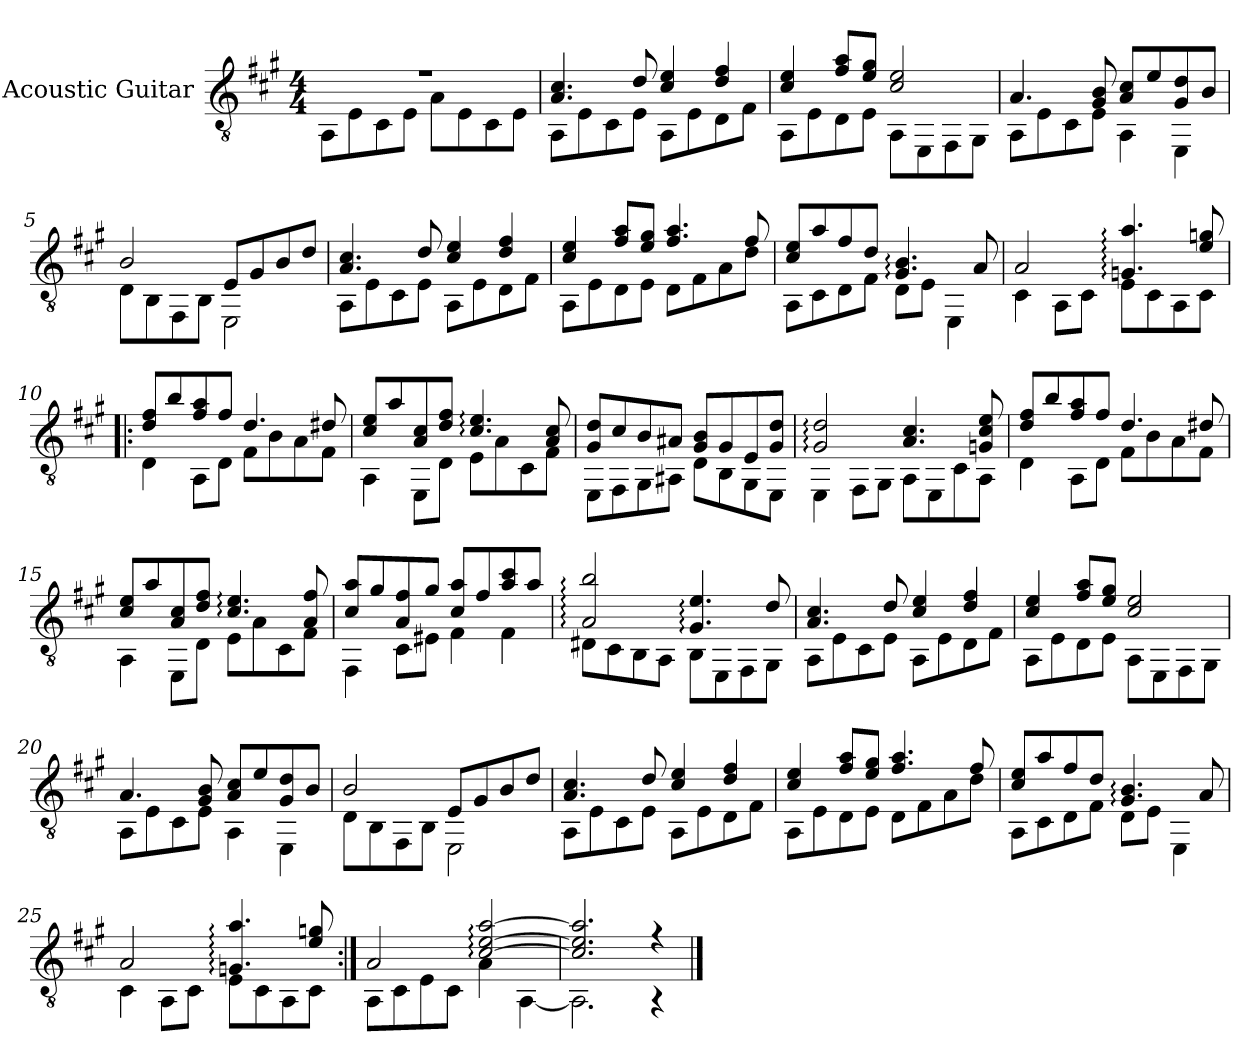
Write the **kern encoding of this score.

**kern
*part1
*staff1
*I"Acoustic Guitar
*I'Ac Gtr
*clefGv2
*k[f#c#g#]
*A:
*M4/4
*MM104
=1
*^
1r	8AA\L
.	8E\
.	8C#\
.	8E\J
.	8A\L
.	8E\
.	8C#\
.	8E\J
=2	=2
4.A/ 4.c#/	8AA\L
.	8E\
.	8C#\
8d/	8E\J
4c#/ 4e/	8AA\L
.	8E\
4d/ 4f#/	8D\
.	8F#\J
=3	=3
4c#/ 4e/	8AA\L
.	8E\
8f#/ 8a/L	8D\
8e/ 8g#/J	8E\J
2c#/ 2e/	8AA\L
.	8EE\
.	8FF#\
.	8GG#\J
!!LO:LB:g=z	!!
=4	=4
4.A/	8AA\L
.	8E\
.	8C#\
8G#/ 8B/	8E\J
8A/ 8c#/L	4AA\
8e/	.
8G#/ 8d/	4EE\
8B/J	.
=5	=5
2B/	8D\L
.	8BB\
.	8FF#\
.	8BB\J
8E/L	2EE\
8G#/	.
8B/	.
8d/J	.
=6	=6
4.A/ 4.c#/	8AA\L
.	8E\
.	8C#\
8d/	8E\J
4c#/ 4e/	8AA\L
.	8E\
4d/ 4f#/	8D\
.	8F#\J
!!LO:LB:g=z	!!
=7	=7
4c#/ 4e/	8AA\L
.	8E\
8f#/ 8a/L	8D\
8e/ 8g#/J	8E\J
4.f#/ 4.a/	8D\L
.	8F#\
.	8A\
8f#/	8d\J
=8	=8
8c#/ 8e/L	8AA\L
8a/	8C#\
8f#/	8D\
8d/J	8F#\J
4.G#/: 4.B/:	8D\L
.	8E\J
.	4EE\
8A/	.
=9	=9
2A/	4C#\
.	8AA\L
.	8C#\J
4.Gn/: 4.a/:	8E\L
.	8C#\
.	8AA\
8e/ 8gn/	8C#\J
!!LO:LB:g=z	!!
=10!|:	=10!|:
8d/ 8f#/L	4D\
8b/	.
8f#/ 8a/	8AA\L
8f#/J	8D\J
4.d:/	8F#\L
.	8B\
.	8A\
8d#X/	8F#\J
=11	=11
8c#/ 8e/L	4AA\
8a/	.
8A/ 8c#/	8EE\L
8d/ 8f#/J	8D\J
4.c#/: 4.e/:	8E\L
.	8A\
.	8C#\
8A/ 8c#/	8F#\J
!!LO:LB:g=z	!!
=12	=12
8G#/ 8d/L	8EE\L
8c#/	8FF#\
8B/	8GG#\
8A#X/J	8AA#X\J
8G#/ 8B/L	8D\L
8G#/	8BB\
8E/	8GG#\
8G#/ 8d/J	8EE\J
=13	=13
2G#/: 2d/:	4EE\
.	8FF#\L
.	8GG#\J
4.A/ 4.c#/	8AA\L
.	8EE\
.	8C#\
8Gn/ 8c#/ 8e/	8AA\J
!!LO:LB:g=z	!!
=14	=14
8d/ 8f#/L	4D\
8b/	.
8f#/ 8a/	8AA\L
8f#/J	8D\J
4.d:/	8F#\L
.	8B\
.	8A\
8d#X/	8F#\J
=15	=15
8c#/ 8e/L	4AA\
8a/	.
8A/ 8c#/	8EE\L
8d/ 8f#/J	8D\J
4.c#/: 4.e/:	8E\L
.	8A\
.	8C#\
8A/ 8f#/	8F#\J
!!LO:LB:g=z	!!
=16	=16
8c#/ 8a/L	4FF#\
8g#/	.
8A/ 8f#/	8C#\L
8g#/J	8E#X\J
8c#/ 8a/L	4F#\
8f#/	.
8a/ 8cc#/	4F#\
8a/J	.
=17	=17
2A/: 2b/:	8D#X\L
.	8C#\
.	8BB\
.	8AA\J
4.G#/: 4.e/:	8BB\L
.	8EE\
.	8FF#\
8d/	8GG#\J
=18	=18
4.A/ 4.c#/	8AA\L
.	8E\
.	8C#\
8d/	8E\J
4c#/ 4e/	8AA\L
.	8E\
4d/ 4f#/	8D\
.	8F#\J
!!LO:PB:g=z	!!
=19	=19
4c#/ 4e/	8AA\L
.	8E\
8f#/ 8a/L	8D\
8e/ 8g#/J	8E\J
2c#/ 2e/	8AA\L
.	8EE\
.	8FF#\
.	8GG#\J
=20	=20
4.A/	8AA\L
.	8E\
.	8C#\
8G#/ 8B/	8E\J
8A/ 8c#/L	4AA\
8e/	.
8G#/ 8d/	4EE\
8B/J	.
=21	=21
2B/	8D\L
.	8BB\
.	8FF#\
.	8BB\J
8E/L	2EE\
8G#/	.
8B/	.
8d/J	.
!!LO:LB:g=z	!!
=22	=22
4.A/ 4.c#/	8AA\L
.	8E\
.	8C#\
8d/	8E\J
4c#/ 4e/	8AA\L
.	8E\
4d/ 4f#/	8D\
.	8F#\J
=23	=23
4c#/ 4e/	8AA\L
.	8E\
8f#/ 8a/L	8D\
8e/ 8g#/J	8E\J
4.f#/ 4.a/	8D\L
.	8F#\
.	8A\
8f#/	8d\J
=24	=24
8c#/ 8e/L	8AA\L
8a/	8C#\
8f#/	8D\
8d/J	8F#\J
4.G#/: 4.B/:	8D\L
.	8E\J
.	4EE\
8A/	.
!!LO:LB:g=z	!!
=25	=25
2A/	4C#\
.	8AA\L
.	8C#\J
4.Gn/: 4.a/:	8E\L
.	8C#\
.	8AA\
8e/ 8gn/	8C#\J
=26:|!	=26:|!
2A/	8AA\L
.	8C#\
.	8E\
.	8C#\J
[2c#/: [2e/: [2a/:	4A\
.	[4AA\
=27	=27
2.c#/] 2.e/] 2.a/]	2.AA\]
4r	4r
*v	*v
==
*-
